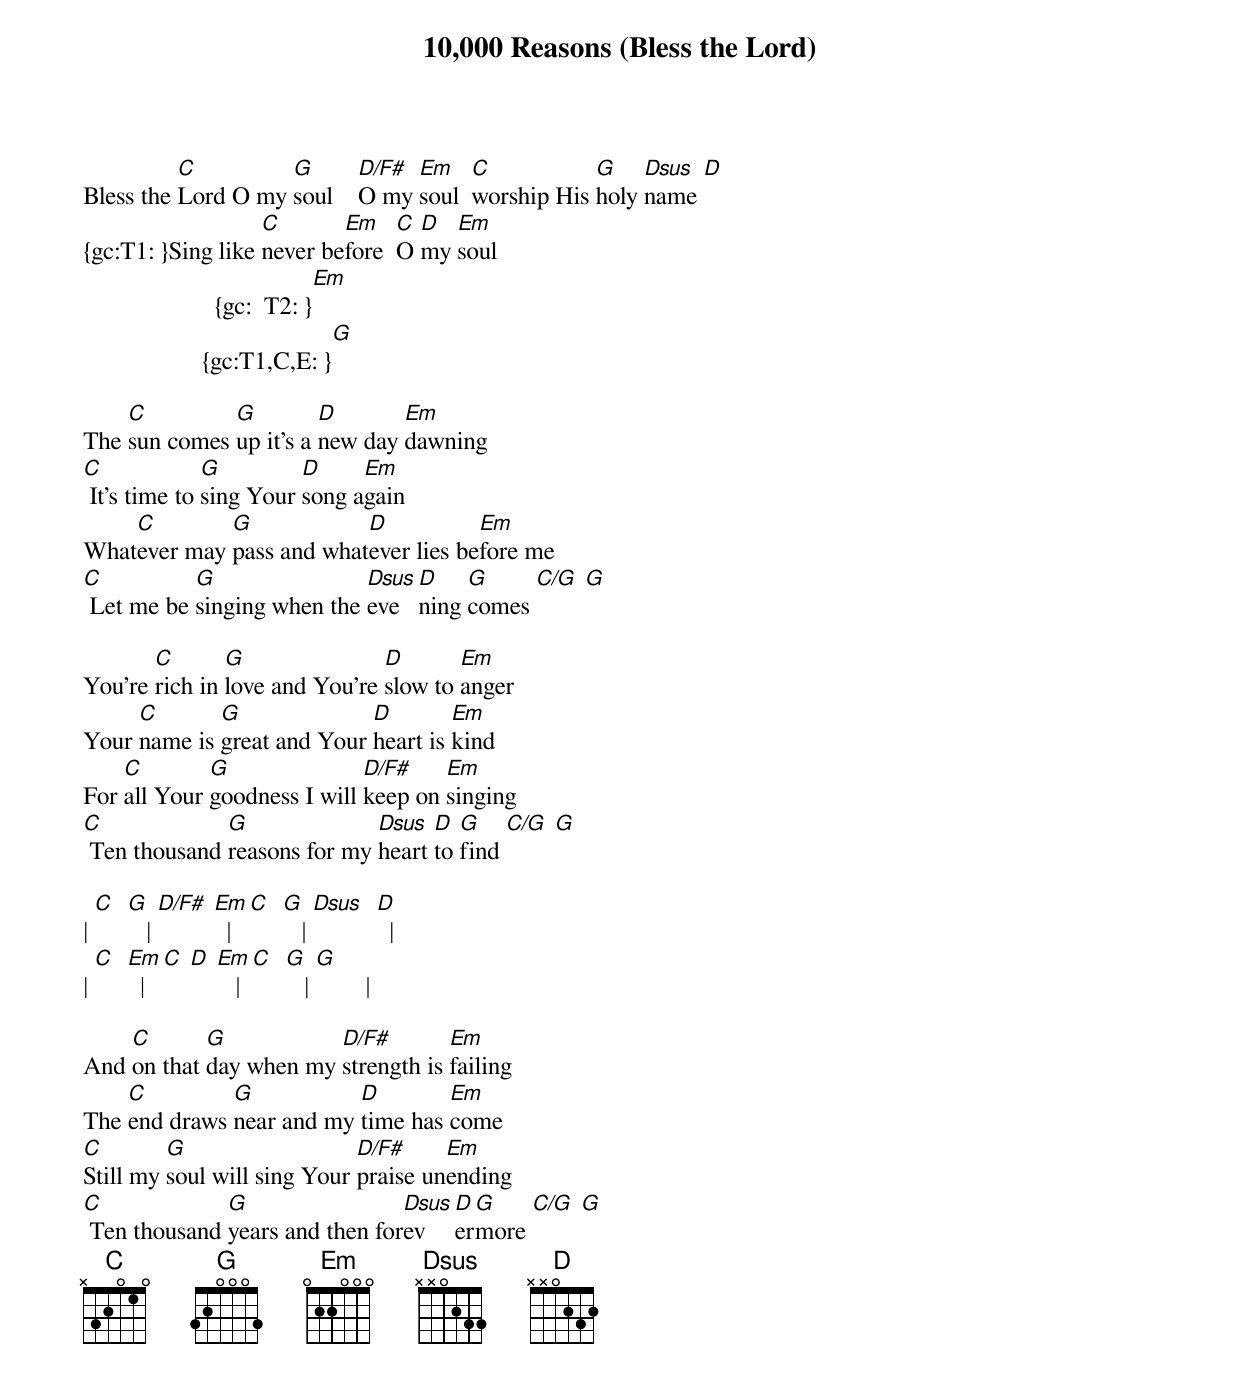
{title: 10,000 Reasons (Bless the Lord)}
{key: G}
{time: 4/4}
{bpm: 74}
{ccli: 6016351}
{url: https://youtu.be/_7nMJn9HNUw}
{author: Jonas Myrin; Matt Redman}
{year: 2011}
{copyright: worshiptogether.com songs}

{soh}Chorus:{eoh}
Bless the [C]Lord O my [G]soul    [D/F#]O my [Em]soul  [C]worship His [G]holy [Dsus]name [D]
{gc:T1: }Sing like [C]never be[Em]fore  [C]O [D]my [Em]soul
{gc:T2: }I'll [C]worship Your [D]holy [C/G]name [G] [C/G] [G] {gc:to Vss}
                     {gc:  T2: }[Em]
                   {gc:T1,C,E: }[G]

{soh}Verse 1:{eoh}
The [C]sun comes [G]up it's a [D]new day [Em]dawning
[C] It's time to [G]sing Your [D]song a[Em]gain
What[C]ever may [G]pass and what[D]ever lies be[Em]fore me
[C] Let me be [G]singing when the [Dsus]eve[D]ning [G]comes [C/G] [G]

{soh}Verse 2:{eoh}
You're [C]rich in [G]love and You're [D]slow to [Em]anger
Your [C]name is [G]great and Your [D]heart is [Em]kind
For [C]all Your [G]goodness I will [D/F#]keep on [Em]singing
[C] Ten thousand [G]reasons for my [Dsus]heart [D]to [G]find [C/G] [G]

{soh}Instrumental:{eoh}
| [C]  [G]   | [D/F#] [Em]  | [C]  [G]   | [Dsus]  [D]  |
| [C]  [Em]  | [C] [D] [Em]   | [C]  [G]   | [G]        |

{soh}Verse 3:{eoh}
And [C]on that [G]day when my [D/F#]strength is [Em]failing
The [C]end draws [G]near and my [D]time has [Em]come
[C]Still my [G]soul will sing Your [D/F#]praise un[Em]ending
[C] Ten thousand [G]years and then for[Dsus]ev[D]er[G]more [C/G] [G]
